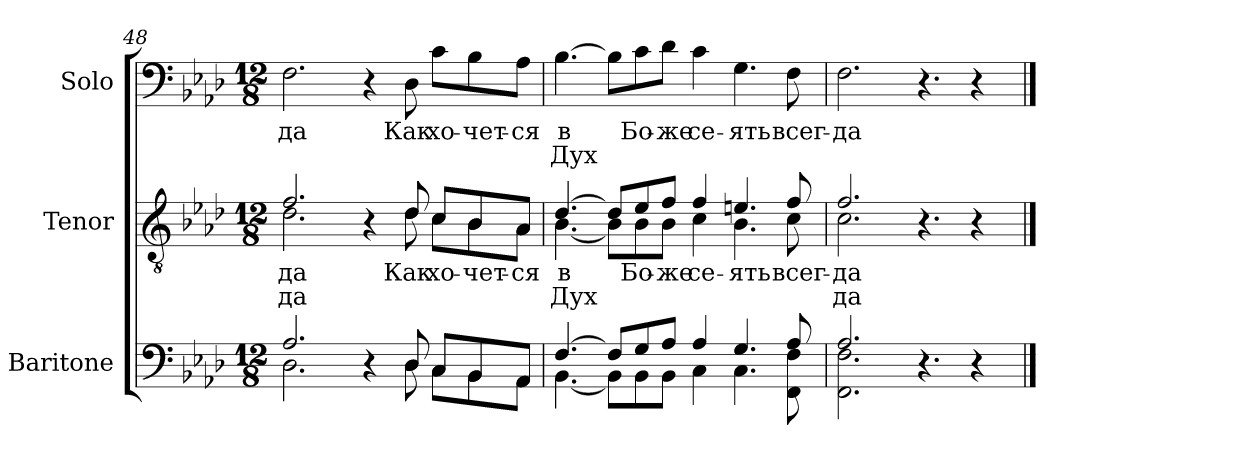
**kern	**kern	**text	**text	**kern	**text	**text
*part3	*part2	*part2	*part2	*part1	*part1	*part1
*staff3	*staff2	*staff2	*staff2	*staff1	*staff1	*staff1
*I"Baritone	*I"Tenor	*	*	*I"Solo	*	*
*I'Bar.	*I'T.	*	*	*	*	*
!!LO:LB:g=z
*clefF4	*clefGv2	*	*	*clefF4	*	*
*	*ITrd7c12	*	*	*	*	*
*k[b-e-a-d-]	*k[b-e-a-d-]	*	*	*k[b-e-a-d-]	*	*
*f:	*f:	*	*	*f:	*	*
*M12/8	*M12/8	*	*	*M12/8	*	*
=48	=48	=48	=48	=48	=48	=48
*^	*	*	*	*	*	*
!	!	!	!LO:LY:b:color=#000000	!LO:LY:b:color=#000000	!	!	!
*	*	*^	*	*	*	*	*
!	!	!	!	!	!	!	!LO:LY:b:color=#000000	!
2.A-i/	2.D-i\	2.Fi/	2.D-i\	-да	да	2.Fi\	-да	.
4r	4ryy	4r	4ryy	.	.	4r	.	.
!	!	!	!	!LO:LY:b:color=#000000	!	!	!	!
!	!	!	!	!	!	!	!LO:LY:b:color=#000000	!
8D-i/	8D-i\	8D-i/	8D-i\	Как	.	8D-i\	Как	.
!	!	!	!	!LO:LY:b:color=#000000	!	!	!	!
!	!	!	!	!	!	!	!LO:LY:b:color=#000000	!
8Ci/L	8Ci\L	8Ci/L	8Ci\L	хо-	.	8ci\L	хо-	.
!	!	!	!	!LO:LY:b:color=#000000	!	!	!	!
!	!	!	!	!	!	!	!LO:LY:b:color=#000000	!
8BB-i/	8BB-i\	8BB-i/	8BB-i\	-чет-	.	8B-i\	-чет-	.
!	!	!	!	!LO:LY:b:color=#000000	!	!	!	!
!	!	!	!	!	!	!	!LO:LY:b:color=#000000	!
8AA-i/J	8AA-i\J	8AA-i/J	8AA-i\J	-ся	.	8A-i\J	-ся	.
=49	=49	=49	=49	=49	=49	=49	=49	=49
!	!	!	!	!LO:LY:b:color=#000000	!LO:LY:b:color=#000000	!	!	!
!	!	!	!	!	!	!	!LO:LY:b:color=#000000	!LO:LY:b:color=#000000
[>4.Fi/	[<4.BB-i\	[>4.D-i/	[<4.BB-i\	в	Дух	[>4.B-i\	в	Дух
8Fi/L]	8BB-i\L]	8D-i/L]	8BB-i\L]	.	.	8B-i\L]	.	.
!	!	!	!	!LO:LY:b:color=#000000	!	!	!	!
!	!	!	!	!	!	!	!LO:LY:b:color=#000000	!
8Gi/	8BB-i\	8E-i/	8BB-i\	Бо-	.	8ci\	Бо-	.
!	!	!	!	!LO:LY:b:color=#000000	!	!	!	!
!	!	!	!	!	!	!	!LO:LY:b:color=#000000	!
8A-i/J	8BB-i\J	8Fi/J	8BB-i\J	-же	.	8d-i\J	-же	.
!	!	!	!	!LO:LY:b:color=#000000	!	!	!	!
!	!	!	!	!	!	!	!LO:LY:b:color=#000000	!
4A-i/	4Ci\	4Fi/	4Ci\	се-	.	4ci\	се-	.
!	!	!	!	!LO:LY:b:color=#000000	!	!	!	!
!	!	!	!	!	!	!	!LO:LY:b:color=#000000	!
4.Gi/	4.Ci\	4.Eni/	4.BB-i\	-ять	.	4.Gi\	-ять	.
!	!	!	!	!LO:LY:b:color=#000000	!	!	!	!
!	!	!	!	!	!	!	!LO:LY:b:color=#000000	!
8A-i/	8FFi\ 8Fi	8Fi/	8Ci\	всег-	.	8Fi\	всег-	.
=50	=50	=50	=50	=50	=50	=50	=50	=50
!	!	!	!	!LO:LY:b:color=#000000	!LO:LY:b:color=#000000	!	!	!
!	!	!	!	!	!	!	!LO:LY:b:color=#000000	!
2.A-i/	2.FFi\ 2.Fi	2.Fi/	2.Ci\	-да	да	2.Fi\	-да	.
4.r	2ryy	4.r	2ryy	.	.	4.r	.	.
4r	.	4r	.	.	.	4r	.	.
.	8ryy	.	8ryy	.	.	.	.	.
*v	*v	*	*	*	*	*	*	*
*	*v	*v	*	*	*	*	*
==	==	==	==	==	==	==
*-	*-	*-	*-	*-	*-	*-
